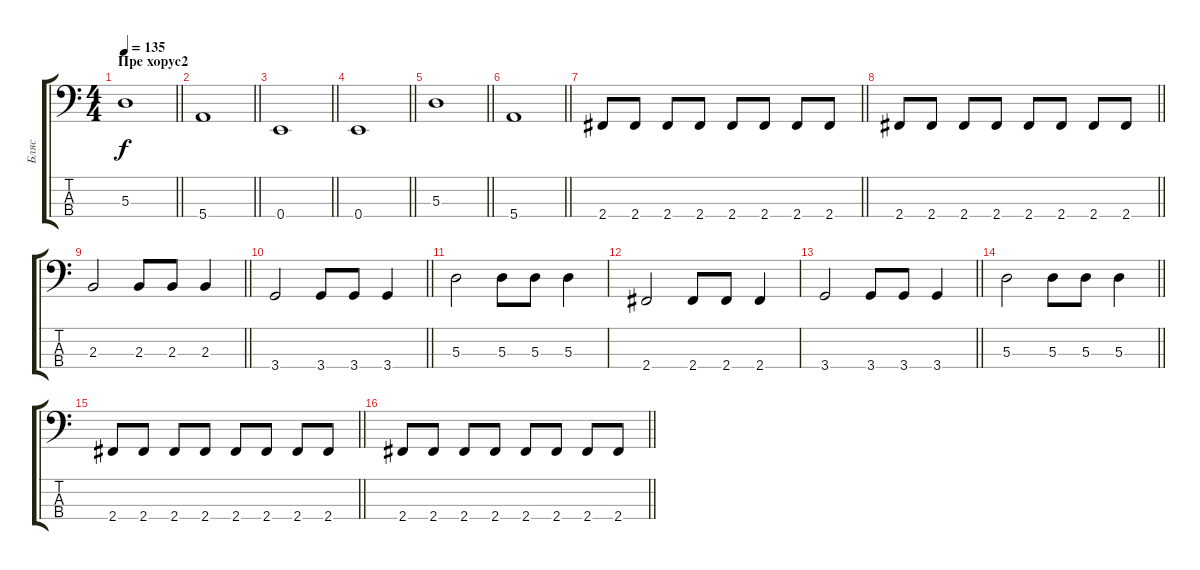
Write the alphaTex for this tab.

\track ("Бляс" "Бляс") {instrument electricbassfinger}
\staff {score tabs}
\tuning (G2 D2 A1 E1) {hide}
\ts (4 4)
\section ("" "Пре хорус2")
\tempo 135
\clef f4
\barLineRight lightlight
\ks c
5.3.1{dy f} |
\barLineRight lightlight
5.4.1 |
\barLineRight lightlight
0.4.1 |
\barLineRight lightlight
0.4.1 |
\barLineRight lightlight
5.3.1 |
\barLineRight lightlight
5.4.1 |
\barLineRight lightlight
2.4.8 2.4.8 2.4.8 2.4.8 2.4.8 2.4.8 2.4.8 2.4.8 |
\barLineRight lightlight
2.4.8 2.4.8 2.4.8 2.4.8 2.4.8 2.4.8 2.4.8 2.4.8 |
\barLineRight lightlight
2.3.2 2.3.8 2.3.8 2.3.4 |
\barLineRight lightlight
3.4.2 3.4.8 3.4.8 3.4.4 |
5.3.2 5.3.8 5.3.8 5.3.4 |
2.4.2 2.4.8 2.4.8 2.4.4 |
\barLineRight lightlight
3.4.2 3.4.8 3.4.8 3.4.4 |
\barLineRight lightlight
5.3.2 5.3.8 5.3.8 5.3.4 |
\barLineRight lightlight
2.4.8 2.4.8 2.4.8 2.4.8 2.4.8 2.4.8 2.4.8 2.4.8 |
\barLineRight lightlight
2.4.8 2.4.8 2.4.8 2.4.8 2.4.8 2.4.8 2.4.8 2.4.8
